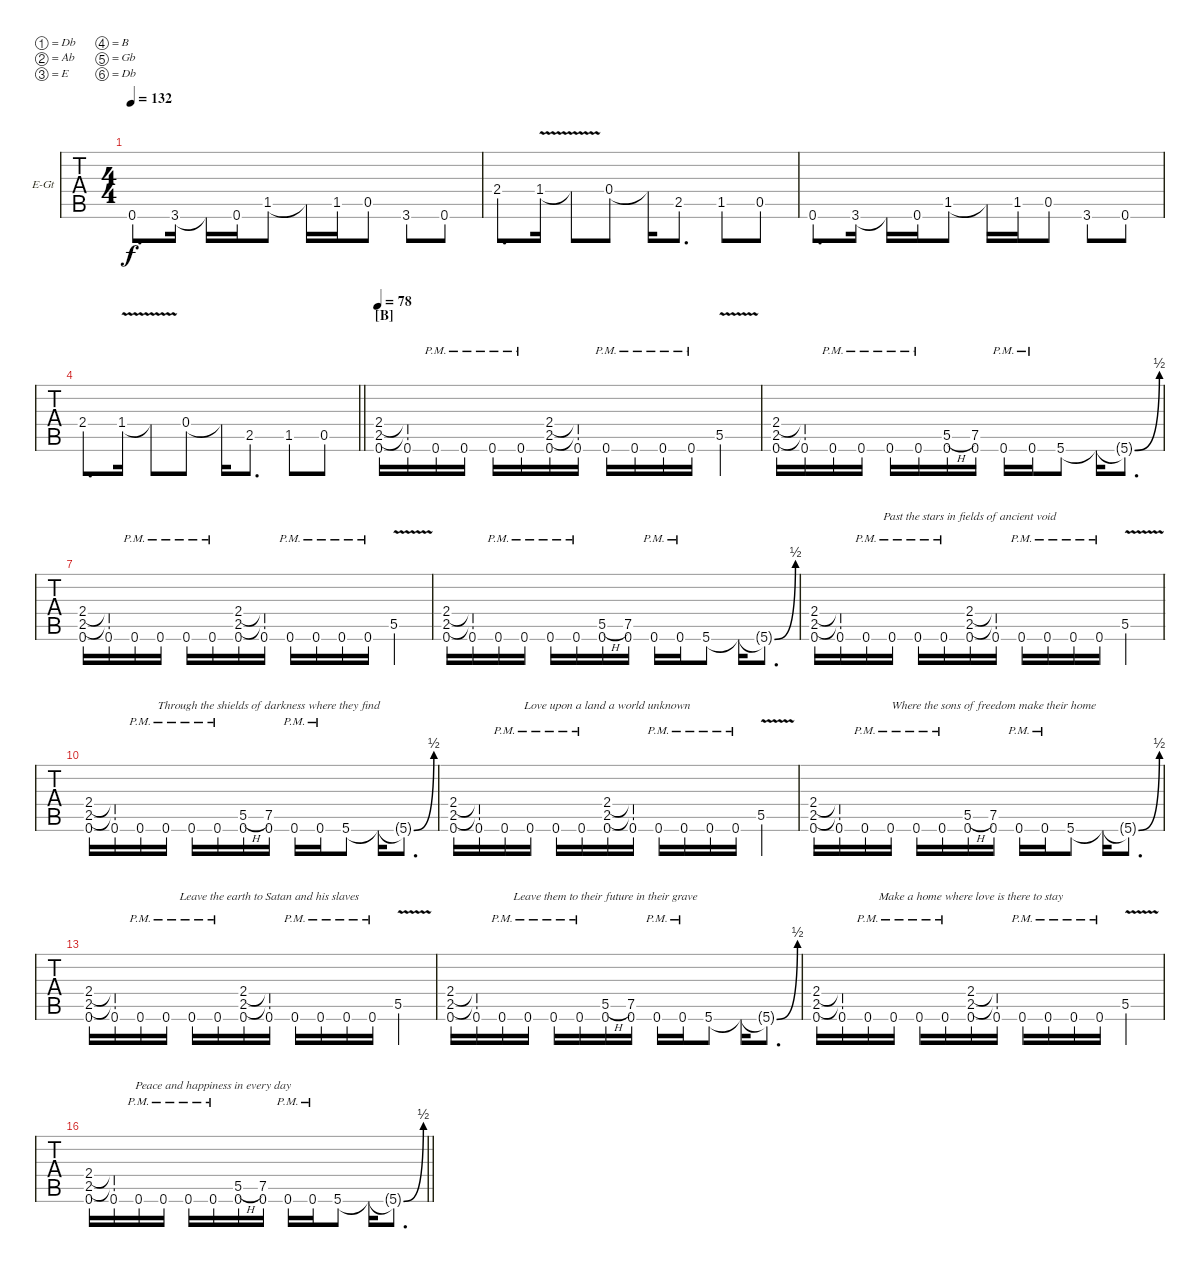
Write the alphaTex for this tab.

\bracketExtendMode nobrackets
\firstSystemTrackNameOrientation horizontal
\otherSystemsTrackNameOrientation horizontal
\defaultBarNumberDisplay FirstOfSystem
\track (" Guitar Down 1.5" "E-Gt") {instrument electricguitarclean}
\staff {tabs}
\tuning (Db4 Ab3 E3 B2 Gb2 Db2)
\ts (4 4)
\tempo 132
\clef g2
\ks c#minor
0.6.8{d lyrics (0 "") lyrics (1 "") lyrics (2 "") lyrics (3 "") lyrics (4 "") dy f} 3.6.16{lyrics (0 "") lyrics (1 "") lyrics (2 "") lyrics (3 "") lyrics (4 "")} 3.6{t}.16{lyrics (0 "") lyrics (1 "") lyrics (2 "") lyrics (3 "") lyrics (4 "")} 0.6.16{lyrics (0 "") lyrics (1 "") lyrics (2 "") lyrics (3 "") lyrics (4 "")} 1.5.8{lyrics (0 "") lyrics (1 "") lyrics (2 "") lyrics (3 "") lyrics (4 "")} 1.5{t}.16{lyrics (0 "") lyrics (1 "") lyrics (2 "") lyrics (3 "") lyrics (4 "")} 1.5.16{lyrics (0 "") lyrics (1 "") lyrics (2 "") lyrics (3 "") lyrics (4 "")} 0.5.8{lyrics (0 "") lyrics (1 "") lyrics (2 "") lyrics (3 "") lyrics (4 "")} 3.6.8{lyrics (0 "") lyrics (1 "") lyrics (2 "") lyrics (3 "") lyrics (4 "")} 0.6.8{lyrics (0 "") lyrics (1 "") lyrics (2 "") lyrics (3 "") lyrics (4 "")} |
2.4.8{d lyrics (0 "") lyrics (1 "") lyrics (2 "") lyrics (3 "") lyrics (4 "")} 1.4{v}.16{lyrics (0 "") lyrics (1 "") lyrics (2 "") lyrics (3 "") lyrics (4 "")} 1.4{v t}.8{lyrics (0 "") lyrics (1 "") lyrics (2 "") lyrics (3 "") lyrics (4 "")} 0.4.8{lyrics (0 "") lyrics (1 "") lyrics (2 "") lyrics (3 "") lyrics (4 "")} 0.4{t}.16{lyrics (0 "") lyrics (1 "") lyrics (2 "") lyrics (3 "") lyrics (4 "")} 2.5.8{d lyrics (0 "") lyrics (1 "") lyrics (2 "") lyrics (3 "") lyrics (4 "")} 1.5.8{lyrics (0 "") lyrics (1 "") lyrics (2 "") lyrics (3 "") lyrics (4 "")} 0.5.8{lyrics (0 "") lyrics (1 "") lyrics (2 "") lyrics (3 "") lyrics (4 "")} |
0.6.8{d lyrics (0 "") lyrics (1 "") lyrics (2 "") lyrics (3 "") lyrics (4 "")} 3.6.16{lyrics (0 "") lyrics (1 "") lyrics (2 "") lyrics (3 "") lyrics (4 "")} 3.6{t}.16{lyrics (0 "") lyrics (1 "") lyrics (2 "") lyrics (3 "") lyrics (4 "")} 0.6.16{lyrics (0 "") lyrics (1 "") lyrics (2 "") lyrics (3 "") lyrics (4 "")} 1.5.8{lyrics (0 "") lyrics (1 "") lyrics (2 "") lyrics (3 "") lyrics (4 "")} 1.5{t}.16{lyrics (0 "") lyrics (1 "") lyrics (2 "") lyrics (3 "") lyrics (4 "")} 1.5.16{lyrics (0 "") lyrics (1 "") lyrics (2 "") lyrics (3 "") lyrics (4 "")} 0.5.8{lyrics (0 "") lyrics (1 "") lyrics (2 "") lyrics (3 "") lyrics (4 "")} 3.6.8{lyrics (0 "") lyrics (1 "") lyrics (2 "") lyrics (3 "") lyrics (4 "")} 0.6.8{lyrics (0 "") lyrics (1 "") lyrics (2 "") lyrics (3 "") lyrics (4 "")} |
\barLineRight lightlight
2.4.8{d lyrics (0 "") lyrics (1 "") lyrics (2 "") lyrics (3 "") lyrics (4 "")} 1.4{v}.16{lyrics (0 "") lyrics (1 "") lyrics (2 "") lyrics (3 "") lyrics (4 "")} 1.4{v t}.8{lyrics (0 "") lyrics (1 "") lyrics (2 "") lyrics (3 "") lyrics (4 "")} 0.4.8{lyrics (0 "") lyrics (1 "") lyrics (2 "") lyrics (3 "") lyrics (4 "")} 0.4{t}.16{lyrics (0 "") lyrics (1 "") lyrics (2 "") lyrics (3 "") lyrics (4 "")} 2.5.8{d lyrics (0 "") lyrics (1 "") lyrics (2 "") lyrics (3 "") lyrics (4 "")} 1.5.8{lyrics (0 "") lyrics (1 "") lyrics (2 "") lyrics (3 "") lyrics (4 "")} 0.5.8{lyrics (0 "") lyrics (1 "") lyrics (2 "") lyrics (3 "") lyrics (4 "")} |
\section ("B" "")
\tempo 78
(2.5 0.6 2.4).16{lyrics (0 "") lyrics (1 "") lyrics (2 "") lyrics (3 "") lyrics (4 "")} (2.5{t} 0.6 2.4{t}).16{lyrics (0 "") lyrics (1 "") lyrics (2 "") lyrics (3 "") lyrics (4 "")} 0.6{pm}.16{lyrics (0 "") lyrics (1 "") lyrics (2 "") lyrics (3 "") lyrics (4 "")} 0.6{pm}.16{lyrics (0 "") lyrics (1 "") lyrics (2 "") lyrics (3 "") lyrics (4 "")} 0.6{pm}.16{lyrics (0 "") lyrics (1 "") lyrics (2 "") lyrics (3 "") lyrics (4 "")} 0.6{pm}.16{lyrics (0 "") lyrics (1 "") lyrics (2 "") lyrics (3 "") lyrics (4 "")} (2.5 0.6 2.4).16{lyrics (0 "") lyrics (1 "") lyrics (2 "") lyrics (3 "") lyrics (4 "")} (2.5{t} 0.6 2.4{t}).16{lyrics (0 "") lyrics (1 "") lyrics (2 "") lyrics (3 "") lyrics (4 "")} 0.6{pm}.16{lyrics (0 "") lyrics (1 "") lyrics (2 "") lyrics (3 "") lyrics (4 "")} 0.6{pm}.16{lyrics (0 "") lyrics (1 "") lyrics (2 "") lyrics (3 "") lyrics (4 "")} 0.6{pm}.16{lyrics (0 "") lyrics (1 "") lyrics (2 "") lyrics (3 "") lyrics (4 "")} 0.6{pm}.16 5.5{v}.4 |
(2.5 0.6 2.4).16 (2.5{t} 0.6 2.4{t}).16 0.6{pm}.16 0.6{pm}.16 0.6{pm}.16 0.6{pm}.16 (5.5{h} 0.6).16 (7.5 0.6).16 0.6{pm}.16 0.6{pm}.16 5.6.8 5.6{t}.16 5.6{be (bend 0 0 60 2) t}.8{d} |
(2.5 0.6 2.4).16{lyrics (0 "") lyrics (1 "") lyrics (2 "") lyrics (3 "") lyrics (4 "")} (2.5{t} 0.6 2.4{t}).16{lyrics (0 "") lyrics (1 "") lyrics (2 "") lyrics (3 "") lyrics (4 "")} 0.6{pm}.16{lyrics (0 "") lyrics (1 "") lyrics (2 "") lyrics (3 "") lyrics (4 "")} 0.6{pm}.16{lyrics (0 "") lyrics (1 "") lyrics (2 "") lyrics (3 "") lyrics (4 "")} 0.6{pm}.16{lyrics (0 "") lyrics (1 "") lyrics (2 "") lyrics (3 "") lyrics (4 "")} 0.6{pm}.16{lyrics (0 "") lyrics (1 "") lyrics (2 "") lyrics (3 "") lyrics (4 "")} (2.5 0.6 2.4).16{lyrics (0 "") lyrics (1 "") lyrics (2 "") lyrics (3 "") lyrics (4 "")} (2.5{t} 0.6 2.4{t}).16{lyrics (0 "") lyrics (1 "") lyrics (2 "") lyrics (3 "") lyrics (4 "")} 0.6{pm}.16{lyrics (0 "") lyrics (1 "") lyrics (2 "") lyrics (3 "") lyrics (4 "")} 0.6{pm}.16{lyrics (0 "") lyrics (1 "") lyrics (2 "") lyrics (3 "") lyrics (4 "")} 0.6{pm}.16{lyrics (0 "") lyrics (1 "") lyrics (2 "") lyrics (3 "") lyrics (4 "")} 0.6{pm}.16 5.5{v}.4 |
(2.5 0.6 2.4).16{lyrics (0 "") lyrics (1 "") lyrics (2 "") lyrics (3 "") lyrics (4 "")} (2.5{t} 0.6 2.4{t}).16{lyrics (0 "") lyrics (1 "") lyrics (2 "") lyrics (3 "") lyrics (4 "")} 0.6{pm}.16{lyrics (0 "") lyrics (1 "") lyrics (2 "") lyrics (3 "") lyrics (4 "")} 0.6{pm}.16{lyrics (0 "") lyrics (1 "") lyrics (2 "") lyrics (3 "") lyrics (4 "")} 0.6{pm}.16{lyrics (0 "") lyrics (1 "") lyrics (2 "") lyrics (3 "") lyrics (4 "")} 0.6{pm}.16{lyrics (0 "") lyrics (1 "") lyrics (2 "") lyrics (3 "") lyrics (4 "")} (5.5{h} 0.6).16{lyrics (0 "") lyrics (1 "") lyrics (2 "") lyrics (3 "") lyrics (4 "")} (7.5 0.6).16{lyrics (0 "") lyrics (1 "") lyrics (2 "") lyrics (3 "") lyrics (4 "")} 0.6{pm}.16{lyrics (0 "") lyrics (1 "") lyrics (2 "") lyrics (3 "") lyrics (4 "")} 0.6{pm}.16{lyrics (0 "") lyrics (1 "") lyrics (2 "") lyrics (3 "") lyrics (4 "")} 5.6.8{lyrics (0 "") lyrics (1 "") lyrics (2 "") lyrics (3 "") lyrics (4 "")} 5.6{t}.16 5.6{be (bend 0 0 60 2) t}.8{d} |
(2.5 0.6 2.4).16{lyrics (0 "") lyrics (1 "") lyrics (2 "") lyrics (3 "") lyrics (4 "")} (2.5{t} 0.6 2.4{t}).16{lyrics (0 "") lyrics (1 "") lyrics (2 "") lyrics (3 "") lyrics (4 "")} 0.6{pm}.16{lyrics (0 "") lyrics (1 "") lyrics (2 "") lyrics (3 "") lyrics (4 "")} 0.6{pm}.16{lyrics (0 "") lyrics (1 "") lyrics (2 "") lyrics (3 "") lyrics (4 "")} 0.6{pm}.16{lyrics (0 "") lyrics (1 "") lyrics (2 "") lyrics (3 "") lyrics (4 "")} 0.6{pm}.16{lyrics (0 "") lyrics (1 "") lyrics (2 "") lyrics (3 "") lyrics (4 "")} (2.5 0.6 2.4).16{lyrics (0 "") lyrics (1 "") lyrics (2 "") lyrics (3 "Past the stars in fields of ancient void") lyrics (4 "")} (2.5{t} 0.6 2.4{t}).16{lyrics (0 "") lyrics (1 "") lyrics (2 "") lyrics (3 "") lyrics (4 "")} 0.6{pm}.16{lyrics (0 "") lyrics (1 "") lyrics (2 "") lyrics (3 "") lyrics (4 "")} 0.6{pm}.16{lyrics (0 "") lyrics (1 "") lyrics (2 "") lyrics (3 "") lyrics (4 "")} 0.6{pm}.16{lyrics (0 "") lyrics (1 "") lyrics (2 "") lyrics (3 "") lyrics (4 "")} 0.6{pm}.16{lyrics (0 "") lyrics (1 "") lyrics (2 "") lyrics (3 "") lyrics (4 "")} 5.5{v}.4{lyrics (0 "") lyrics (1 "") lyrics (2 "") lyrics (3 "") lyrics (4 "")} |
(2.5 0.6 2.4).16{lyrics (0 "") lyrics (1 "") lyrics (2 "") lyrics (3 "") lyrics (4 "")} (2.5{t} 0.6 2.4{t}).16{lyrics (0 "") lyrics (1 "") lyrics (2 "") lyrics (3 "") lyrics (4 "")} 0.6{pm}.16{lyrics (0 "") lyrics (1 "") lyrics (2 "") lyrics (3 "") lyrics (4 "")} 0.6{pm}.16{lyrics (0 "") lyrics (1 "") lyrics (2 "") lyrics (3 "") lyrics (4 "")} 0.6{pm}.16{lyrics (0 "") lyrics (1 "") lyrics (2 "") lyrics (3 "") lyrics (4 "")} 0.6{pm}.16{lyrics (0 "") lyrics (1 "") lyrics (2 "") lyrics (3 "") lyrics (4 "")} (5.5{h} 0.6).16{lyrics (0 "") lyrics (1 "") lyrics (2 "") lyrics (3 "") lyrics (4 "")} (7.5 0.6).16{lyrics (0 "") lyrics (1 "") lyrics (2 "") lyrics (3 "Through the shields of darkness where they find") lyrics (4 "")} 0.6{pm}.16{lyrics (0 "") lyrics (1 "") lyrics (2 "") lyrics (3 "") lyrics (4 "")} 0.6{pm}.16{lyrics (0 "") lyrics (1 "") lyrics (2 "") lyrics (3 "") lyrics (4 "")} 5.6.8{lyrics (0 "") lyrics (1 "") lyrics (2 "") lyrics (3 "") lyrics (4 "")} 5.6{t}.16{lyrics (0 "") lyrics (1 "") lyrics (2 "") lyrics (3 "") lyrics (4 "")} 5.6{be (bend 0 0 60 2) t}.8{d lyrics (0 "") lyrics (1 "") lyrics (2 "") lyrics (3 "") lyrics (4 "")} |
(2.5 0.6 2.4).16{lyrics (0 "") lyrics (1 "") lyrics (2 "") lyrics (3 "") lyrics (4 "")} (2.5{t} 0.6 2.4{t}).16{lyrics (0 "") lyrics (1 "") lyrics (2 "") lyrics (3 "") lyrics (4 "")} 0.6{pm}.16{lyrics (0 "") lyrics (1 "") lyrics (2 "") lyrics (3 "") lyrics (4 "")} 0.6{pm}.16{lyrics (0 "") lyrics (1 "") lyrics (2 "") lyrics (3 "") lyrics (4 "")} 0.6{pm}.16{lyrics (0 "") lyrics (1 "") lyrics (2 "") lyrics (3 "") lyrics (4 "")} 0.6{pm}.16{lyrics (0 "") lyrics (1 "") lyrics (2 "") lyrics (3 "") lyrics (4 "")} (2.5 0.6 2.4).16{lyrics (0 "") lyrics (1 "") lyrics (2 "") lyrics (3 "Love upon a land a world unknown") lyrics (4 "")} (2.5{t} 0.6 2.4{t}).16{lyrics (0 "") lyrics (1 "") lyrics (2 "") lyrics (3 "") lyrics (4 "")} 0.6{pm}.16{lyrics (0 "") lyrics (1 "") lyrics (2 "") lyrics (3 "") lyrics (4 "")} 0.6{pm}.16{lyrics (0 "") lyrics (1 "") lyrics (2 "") lyrics (3 "") lyrics (4 "")} 0.6{pm}.16{lyrics (0 "") lyrics (1 "") lyrics (2 "") lyrics (3 "") lyrics (4 "")} 0.6{pm}.16{lyrics (0 "") lyrics (1 "") lyrics (2 "") lyrics (3 "") lyrics (4 "")} 5.5{v}.4{lyrics (0 "") lyrics (1 "") lyrics (2 "") lyrics (3 "") lyrics (4 "")} |
(2.5 0.6 2.4).16{lyrics (0 "") lyrics (1 "") lyrics (2 "") lyrics (3 "") lyrics (4 "")} (2.5{t} 0.6 2.4{t}).16{lyrics (0 "") lyrics (1 "") lyrics (2 "") lyrics (3 "") lyrics (4 "")} 0.6{pm}.16{lyrics (0 "") lyrics (1 "") lyrics (2 "") lyrics (3 "") lyrics (4 "")} 0.6{pm}.16{lyrics (0 "") lyrics (1 "") lyrics (2 "") lyrics (3 "") lyrics (4 "")} 0.6{pm}.16{lyrics (0 "") lyrics (1 "") lyrics (2 "") lyrics (3 "") lyrics (4 "")} 0.6{pm}.16{lyrics (0 "") lyrics (1 "") lyrics (2 "") lyrics (3 "") lyrics (4 "")} (5.5{h} 0.6).16{lyrics (0 "") lyrics (1 "") lyrics (2 "") lyrics (3 "") lyrics (4 "")} (7.5 0.6).16{lyrics (0 "") lyrics (1 "") lyrics (2 "") lyrics (3 "Where the sons of freedom make their home") lyrics (4 "")} 0.6{pm}.16{lyrics (0 "") lyrics (1 "") lyrics (2 "") lyrics (3 "") lyrics (4 "")} 0.6{pm}.16{lyrics (0 "") lyrics (1 "") lyrics (2 "") lyrics (3 "") lyrics (4 "")} 5.6.8{lyrics (0 "") lyrics (1 "") lyrics (2 "") lyrics (3 "") lyrics (4 "")} 5.6{t}.16{lyrics (0 "") lyrics (1 "") lyrics (2 "") lyrics (3 "") lyrics (4 "")} 5.6{be (bend 0 0 60 2) t}.8{d lyrics (0 "") lyrics (1 "") lyrics (2 "") lyrics (3 "") lyrics (4 "")} |
(2.5 0.6 2.4).16{lyrics (0 "") lyrics (1 "") lyrics (2 "") lyrics (3 "") lyrics (4 "")} (2.5{t} 0.6 2.4{t}).16{lyrics (0 "") lyrics (1 "") lyrics (2 "") lyrics (3 "") lyrics (4 "")} 0.6{pm}.16{lyrics (0 "") lyrics (1 "") lyrics (2 "") lyrics (3 "") lyrics (4 "")} 0.6{pm}.16{lyrics (0 "") lyrics (1 "") lyrics (2 "") lyrics (3 "") lyrics (4 "")} 0.6{pm}.16{lyrics (0 "") lyrics (1 "") lyrics (2 "") lyrics (3 "") lyrics (4 "")} 0.6{pm}.16{lyrics (0 "") lyrics (1 "") lyrics (2 "") lyrics (3 "") lyrics (4 "")} (2.5 0.6 2.4).16{lyrics (0 "") lyrics (1 "") lyrics (2 "") lyrics (3 "") lyrics (4 "")} (2.5{t} 0.6 2.4{t}).16{lyrics (0 "") lyrics (1 "") lyrics (2 "") lyrics (3 "Leave the earth to Satan and his slaves") lyrics (4 "")} 0.6{pm}.16{lyrics (0 "") lyrics (1 "") lyrics (2 "") lyrics (3 "") lyrics (4 "")} 0.6{pm}.16{lyrics (0 "") lyrics (1 "") lyrics (2 "") lyrics (3 "") lyrics (4 "")} 0.6{pm}.16{lyrics (0 "") lyrics (1 "") lyrics (2 "") lyrics (3 "") lyrics (4 "")} 0.6{pm}.16{lyrics (0 "") lyrics (1 "") lyrics (2 "") lyrics (3 "") lyrics (4 "")} 5.5{v}.4{lyrics (0 "") lyrics (1 "") lyrics (2 "") lyrics (3 "") lyrics (4 "")} |
(2.5 0.6 2.4).16{lyrics (0 "") lyrics (1 "") lyrics (2 "") lyrics (3 "") lyrics (4 "")} (2.5{t} 0.6 2.4{t}).16{lyrics (0 "") lyrics (1 "") lyrics (2 "") lyrics (3 "") lyrics (4 "")} 0.6{pm}.16{lyrics (0 "") lyrics (1 "") lyrics (2 "") lyrics (3 "") lyrics (4 "")} 0.6{pm}.16{lyrics (0 "") lyrics (1 "") lyrics (2 "") lyrics (3 "") lyrics (4 "")} 0.6{pm}.16{lyrics (0 "") lyrics (1 "") lyrics (2 "") lyrics (3 "") lyrics (4 "")} 0.6{pm}.16{lyrics (0 "") lyrics (1 "") lyrics (2 "") lyrics (3 "") lyrics (4 "")} (5.5{h} 0.6).16{lyrics (0 "") lyrics (1 "") lyrics (2 "") lyrics (3 "Leave them to their future in their grave") lyrics (4 "")} (7.5 0.6).16{lyrics (0 "") lyrics (1 "") lyrics (2 "") lyrics (3 "") lyrics (4 "")} 0.6{pm}.16{lyrics (0 "") lyrics (1 "") lyrics (2 "") lyrics (3 "") lyrics (4 "")} 0.6{pm}.16{lyrics (0 "") lyrics (1 "") lyrics (2 "") lyrics (3 "") lyrics (4 "")} 5.6.8{lyrics (0 "") lyrics (1 "") lyrics (2 "") lyrics (3 "") lyrics (4 "")} 5.6{t}.16{lyrics (0 "") lyrics (1 "") lyrics (2 "") lyrics (3 "") lyrics (4 "")} 5.6{be (bend 0 0 60 2) t}.8{d lyrics (0 "") lyrics (1 "") lyrics (2 "") lyrics (3 "") lyrics (4 "")} |
(2.5 0.6 2.4).16{lyrics (0 "") lyrics (1 "") lyrics (2 "") lyrics (3 "") lyrics (4 "")} (2.5{t} 0.6 2.4{t}).16{lyrics (0 "") lyrics (1 "") lyrics (2 "") lyrics (3 "") lyrics (4 "")} 0.6{pm}.16{lyrics (0 "") lyrics (1 "") lyrics (2 "") lyrics (3 "") lyrics (4 "")} 0.6{pm}.16{lyrics (0 "") lyrics (1 "") lyrics (2 "") lyrics (3 "") lyrics (4 "")} 0.6{pm}.16{lyrics (0 "") lyrics (1 "") lyrics (2 "") lyrics (3 "") lyrics (4 "")} 0.6{pm}.16{lyrics (0 "") lyrics (1 "") lyrics (2 "") lyrics (3 "") lyrics (4 "")} (2.5 0.6 2.4).16{lyrics (0 "") lyrics (1 "") lyrics (2 "") lyrics (3 "Make a home where love is there to stay") lyrics (4 "")} (2.5{t} 0.6 2.4{t}).16{lyrics (0 "") lyrics (1 "") lyrics (2 "") lyrics (3 "") lyrics (4 "")} 0.6{pm}.16{lyrics (0 "") lyrics (1 "") lyrics (2 "") lyrics (3 "") lyrics (4 "")} 0.6{pm}.16{lyrics (0 "") lyrics (1 "") lyrics (2 "") lyrics (3 "") lyrics (4 "")} 0.6{pm}.16{lyrics (0 "") lyrics (1 "") lyrics (2 "") lyrics (3 "") lyrics (4 "")} 0.6{pm}.16{lyrics (0 "") lyrics (1 "") lyrics (2 "") lyrics (3 "") lyrics (4 "")} 5.5{v}.4{lyrics (0 "") lyrics (1 "") lyrics (2 "") lyrics (3 "") lyrics (4 "")} |
\barLineRight lightlight
(2.5 0.6 2.4).16{lyrics (0 "") lyrics (1 "") lyrics (2 "") lyrics (3 "") lyrics (4 "")} (2.5{t} 0.6 2.4{t}).16{lyrics (0 "") lyrics (1 "") lyrics (2 "") lyrics (3 "") lyrics (4 "")} 0.6{pm}.16{lyrics (0 "") lyrics (1 "") lyrics (2 "") lyrics (3 "") lyrics (4 "")} 0.6{pm}.16{lyrics (0 "") lyrics (1 "") lyrics (2 "") lyrics (3 "") lyrics (4 "")} 0.6{pm}.16{lyrics (0 "") lyrics (1 "") lyrics (2 "") lyrics (3 "") lyrics (4 "")} 0.6{pm}.16{lyrics (0 "") lyrics (1 "") lyrics (2 "") lyrics (3 "Peace and happiness in every day ") lyrics (4 "")} (5.5{h} 0.6).16 (7.5 0.6).16 0.6{pm}.16 0.6{pm}.16 5.6.8 5.6{t}.16 5.6{be (bend 0 0 60 2) t}.8{d}
